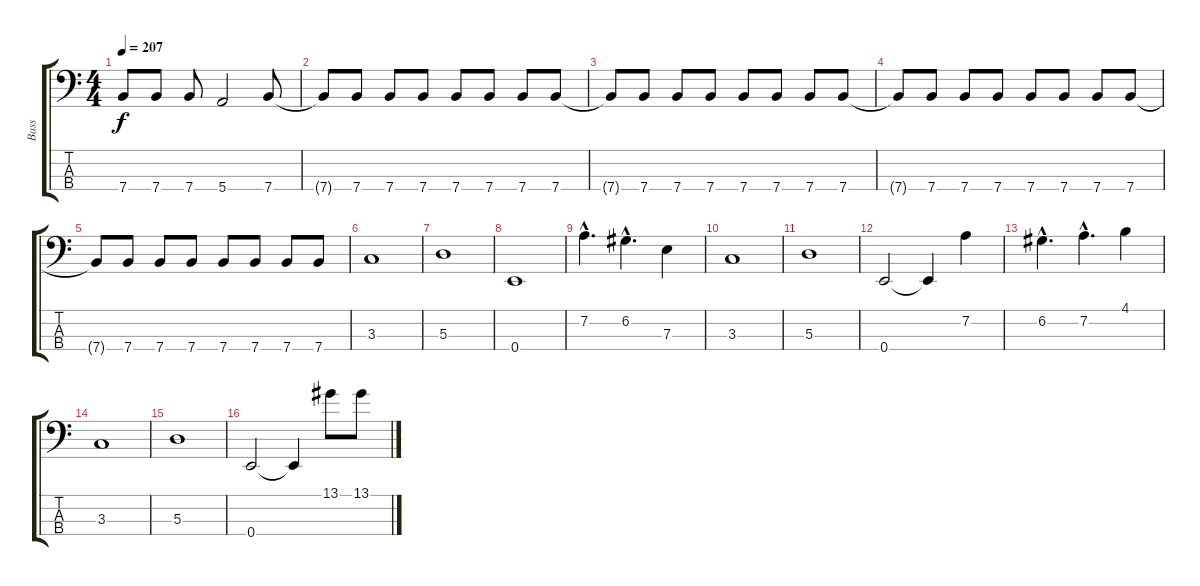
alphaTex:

\track ("Bass" "Bass") {instrument electricbassfinger}
\staff {score tabs}
\tuning (G2 D2 A1 E1) {hide}
\ts (4 4)
\tempo 207
\clef f4
\ks c
7.4{t}.8{dy f} 7.4.8 7.4.8 5.4.2 7.4.8 |
7.4{t}.8 7.4.8 7.4.8 7.4.8 7.4.8 7.4.8 7.4.8 7.4.8 |
7.4{t}.8 7.4.8 7.4.8 7.4.8 7.4.8 7.4.8 7.4.8 7.4.8 |
7.4{t}.8 7.4.8 7.4.8 7.4.8 7.4.8 7.4.8 7.4.8 7.4.8 |
7.4{t}.8 7.4.8 7.4.8 7.4.8 7.4.8 7.4.8 7.4.8 7.4.8 |
3.3.1 |
5.3.1 |
0.4.1 |
7.2{hac}.4{d} 6.2{hac}.4{d} 7.3.4 |
3.3.1 |
5.3.1 |
0.4.2 0.4{t}.4 7.2.4 |
6.2{hac}.4{d} 7.2{hac}.4{d} 4.1.4 |
3.3.1 |
5.3.1 |
0.4.2 0.4{t}.4 13.1.8 13.1.8
